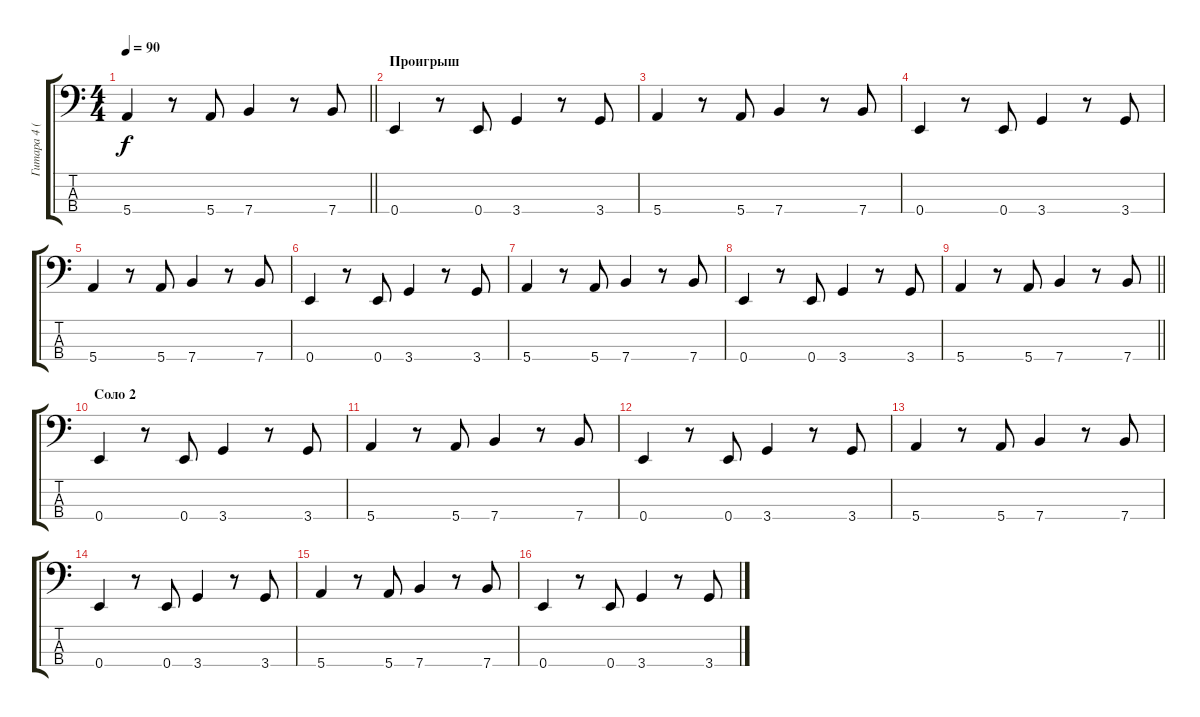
\track ("Гитара 4 (бас)" "Гитара 4 (") {instrument electricbassfinger}
\staff {score tabs}
\tuning (G2 D2 A1 E1) {hide}
\ts (4 4)
\tempo 90
\clef f4
\barLineRight lightlight
\ks c
5.4.4{dy f} r.8 5.4.8 7.4.4 r.8 7.4.8 |
\section ("" "Проигрыш")
0.4.4 r.8 0.4.8 3.4.4 r.8 3.4.8 |
5.4.4 r.8 5.4.8 7.4.4 r.8 7.4.8 |
0.4.4 r.8 0.4.8 3.4.4 r.8 3.4.8 |
5.4.4 r.8 5.4.8 7.4.4 r.8 7.4.8 |
0.4.4 r.8 0.4.8 3.4.4 r.8 3.4.8 |
5.4.4 r.8 5.4.8 7.4.4 r.8 7.4.8 |
0.4.4 r.8 0.4.8 3.4.4 r.8 3.4.8 |
\barLineRight lightlight
5.4.4 r.8 5.4.8 7.4.4 r.8 7.4.8 |
\section ("" "Соло 2")
0.4.4 r.8 0.4.8 3.4.4 r.8 3.4.8 |
5.4.4 r.8 5.4.8 7.4.4 r.8 7.4.8 |
0.4.4 r.8 0.4.8 3.4.4 r.8 3.4.8 |
5.4.4 r.8 5.4.8 7.4.4 r.8 7.4.8 |
0.4.4 r.8 0.4.8 3.4.4 r.8 3.4.8 |
5.4.4 r.8 5.4.8 7.4.4 r.8 7.4.8 |
0.4.4 r.8 0.4.8 3.4.4 r.8 3.4.8
